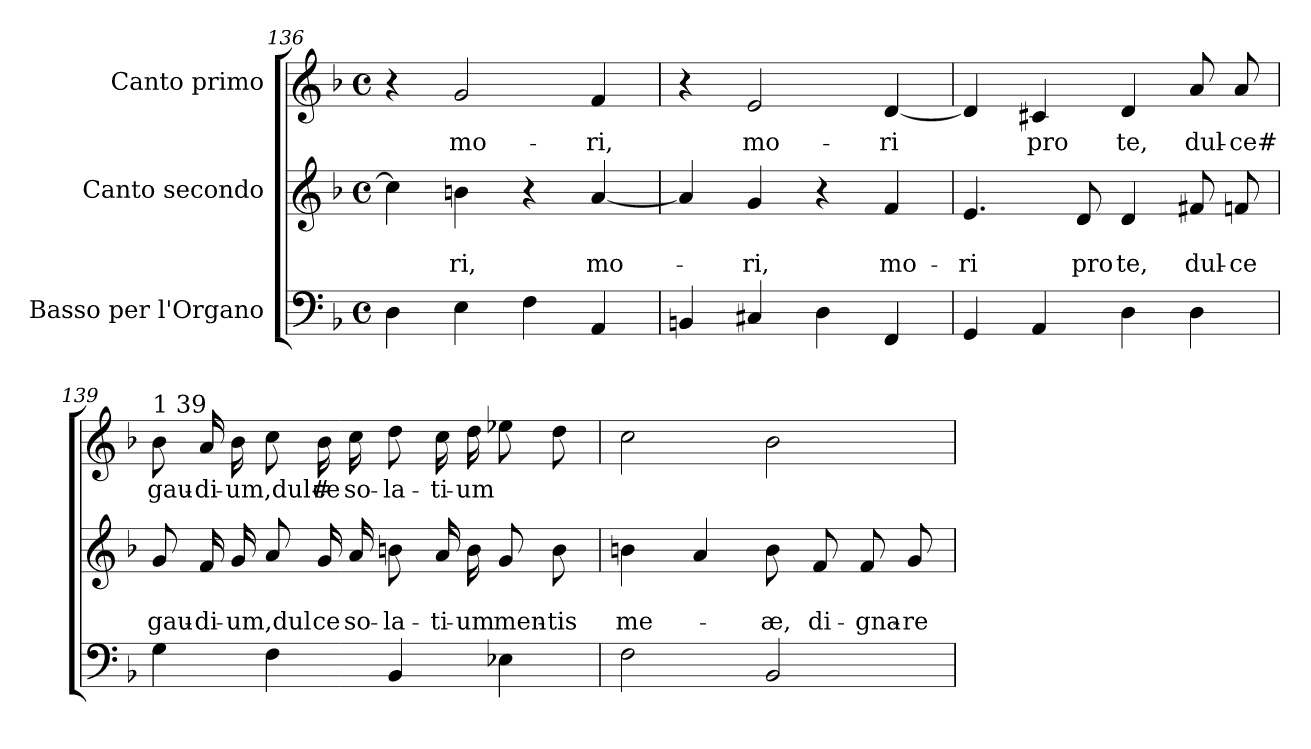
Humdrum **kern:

**kern	**kern	**text	**text	**kern	**text
*part3	*part2	*part2	*part2	*part1	*part1
*staff3	*staff2	*staff2	*staff2	*staff1	*staff1
*I"Basso per l'Organo	*I"Canto secondo	*	*	*I"Canto primo	*
*clefF4	*clefG2	*	*	*clefG2	*
*ITrd7c12	*	*	*	*	*
*k[b-]	*k[b-]	*	*	*k[b-]	*
*F:	*F:	*	*	*F:	*
*M4/4	*M4/4	*	*	*M4/4	*
*met(c)	*met(c)	*	*	*met(c)	*
=136	=136	=136	=136	=136	=136
4DD\	4cc\]	.	.	4r	.
!	!	!	!LO:LY:b	!	!LO:LY:b
4EE\	4b\	.	-ri,	2g/	mo-
4FF\	4r	.	.	.	.
!	!	!	!LO:LY:b	!	!LO:LY:b
4AAA/	[<4a/	.	mo-	4f/	-ri,
=137	=137	=137	=137	=137	=137
4BBBn/	4a/]	.	.	4r	.
!	!	!	!LO:LY:b	!	!LO:LY:b
4CC#X/	4g/	.	-ri,	2e/	mo-
4DD\	4r	.	.	.	.
!	!	!	!LO:LY:b	!	!LO:LY:b
4FFF/	4f/	.	mo-	[<4d/	-ri
=138	=138	=138	=138	=138	=138
!	!	!	!LO:LY:b	!	!
4GGG/	4.e/	.	-ri	4d/]	.
!	!	!	!	!	!LO:LY:b
4AAA/	.	.	.	4c#X/	pro
!	!	!	!LO:LY:b	!	!
.	8d/	.	pro	.	.
!	!	!	!LO:LY:b	!	!LO:LY:b
4DD\	4d/	.	te,	4d/	te,
!	!	!	!LO:LY:b	!	!LO:LY:b
4DD\	8f#X/	.	dul-	8a/	dul-
!	!	!	!LO:LY:b:rj	!	!LO:LY:b:rj
.	8f/	.	-ce	8a/	-ce#
!!LO:LB:g=z
=139	=139	=139	=139	=139	=139
!	!	!	!	!LO:TX:a:t=1 39	!
!	!	!	!LO:LY:b	!	!LO:LY:b
4GG\	8g/	.	gau-	8b-\	gau-
!	!	!	!LO:LY:b	!	!LO:LY:b:rj
.	16f/	.	-di-	16a/	-di-
!	!	!	!LO:LY:b	!	!LO:LY:b:rj
.	16g/	.	-um,dul	16b-\	-um,dul#
4FF\	8a/	.	.	8cc\	.
!	!	!	!LO:LY:b	!	!LO:LY:b
.	16g/	.	ce	16b-\	ce
!	!	!	!LO:LY:b	!	!LO:LY:b
.	16a/	.	so-	16cc\	so-
!	!	!	!LO:LY:b:rj	!	!LO:LY:b:rj
4BBB-/	8b\	.	-la-	8dd\	-la-
!	!	!	!LO:LY:b	!	!LO:LY:b
.	16a/	.	-ti-	16cc\	-ti-
!	!	!	!LO:LY:b	!	!LO:LY:b
.	16b\	.	-um	16dd\	-um
!	!	!	!LO:LY:b	!	!
4EE-X\	8g/	.	men-	8ee-X\	.
!	!	!	!LO:LY:b:rj	!	!
.	8b\	.	-tis	8dd\	.
=140	=140	=140	=140	=140	=140
!	!	!	!LO:LY:b	!	!
2FF\	4b\	.	me-	2cc\	.
.	4a/	.	.	.	.
!	!	!	!LO:LY:b	!	!
2BBB-/	8b\	.	-æ,	2b-\	.
!	!	!	!LO:LY:b	!	!
.	8f/	.	di-	.	.
!	!	!	!LO:LY:b	!	!
.	8f/	.	-gna-	.	.
!	!	!	!LO:LY:b:rj	!	!
.	8g/	.	-re	.	.
=	=	=	=	=	=
*-	*-	*-	*-	*-	*-
